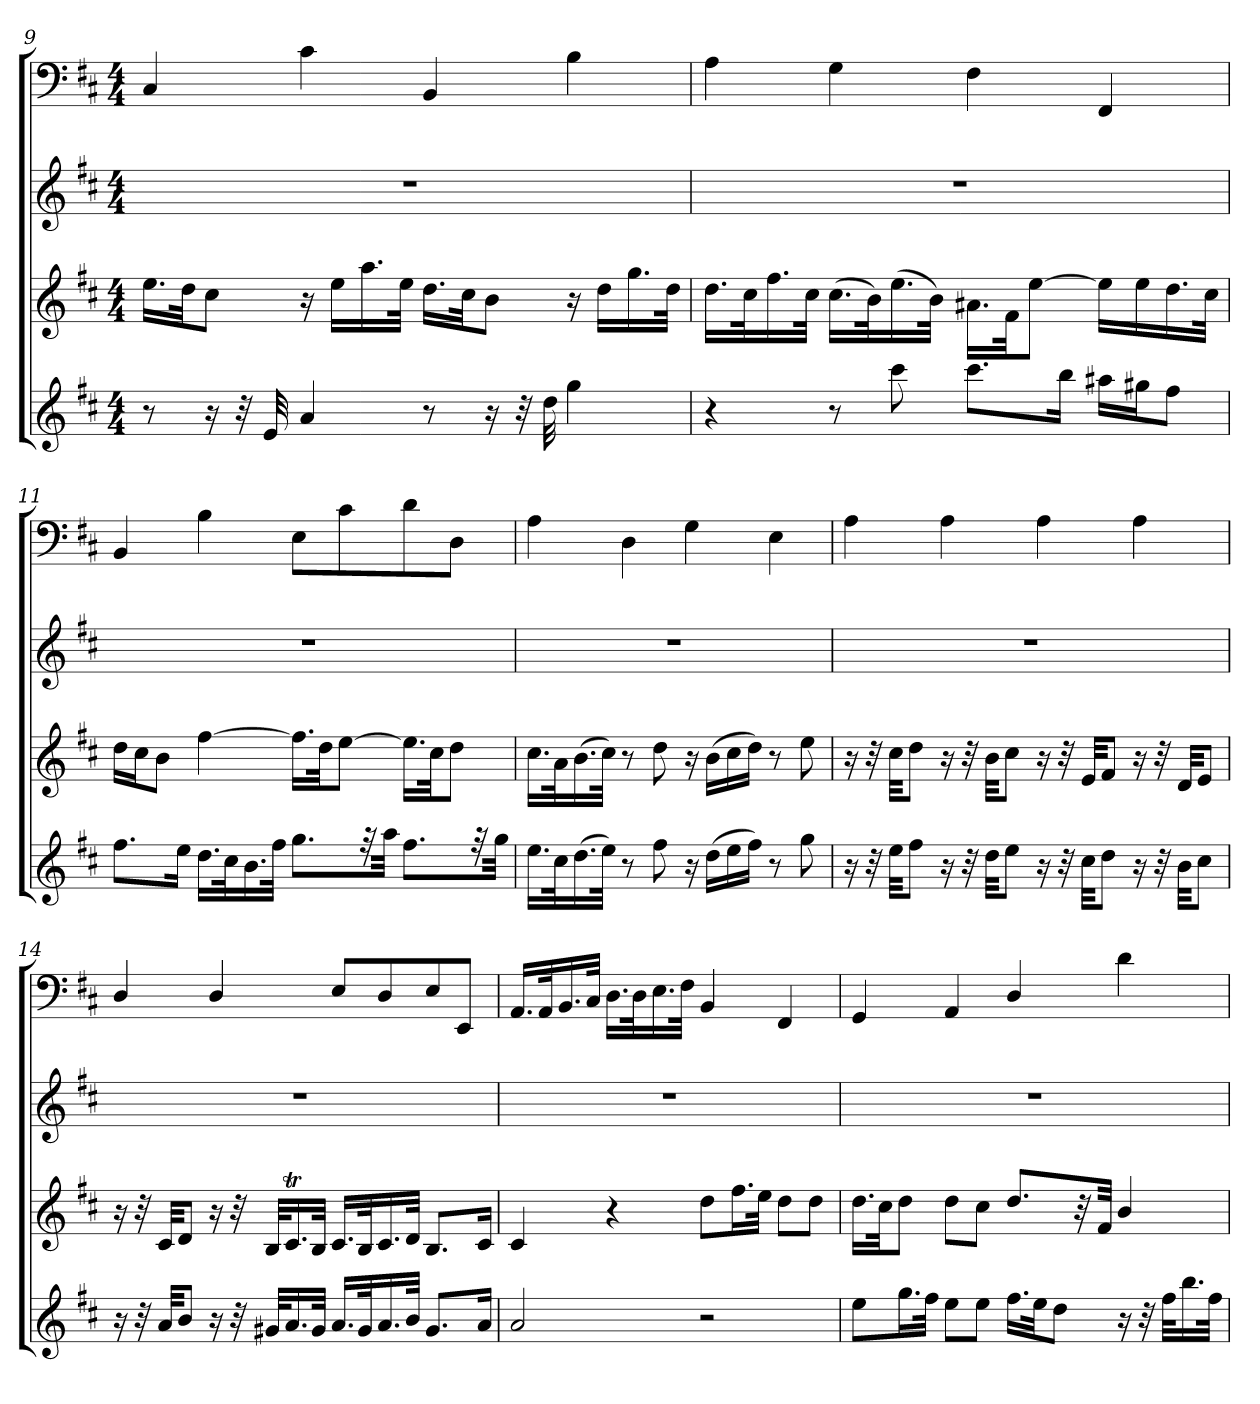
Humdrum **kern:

**kern	**kern	**kern	**kern
*part4	*part3	*part2	*part1
*staff4	*staff3	*staff2	*staff1
*clefG2	*clefG2	*clefG2	*clefF4
*k[f#c#]	*k[f#c#]	*k[f#c#]	*k[f#c#]
*b:	*b:	*b:	*b:
*M4/4	*M4/4	*M4/4	*M4/4
=9	=9	=9	=9
8r	16.ee\LL	1r	4C#/
.	32dd\JK	.	.
16r	8cc#\J	.	.
32r	.	.	.
32e/	.	.	.
4a/	16r	.	4c#\
.	16ee\LL	.	.
.	16.aa\	.	.
.	32ee\JJk	.	.
8r	16.dd\LL	.	4BB/
.	32cc#\JK	.	.
16r	8b\J	.	.
32r	.	.	.
32dd\	.	.	.
4gg\	16r	.	4B\
.	16dd\LL	.	.
.	16.gg\	.	.
.	32dd\JJk	.	.
=10	=10	=10	=10
4r	16.dd\LL	1r	4A\
.	32cc#\K	.	.
.	16.ff#\	.	.
.	32cc#\JJk	.	.
8r	(16.cc#\LL	.	4G\
.	32b\K)	.	.
8ccc#\	(16.ee\	.	.
.	32b\JJk)	.	.
8.ccc#\L	16.a#X\LL	.	4F#\
.	32f#\JK	.	.
.	[8ee\J	.	.
16bb\Jk	.	.	.
16aa#X\LL	16ee\LL]	.	4FF#/
16gg#X\J	16ee\	.	.
8ff#\J	16.dd\	.	.
.	32cc#\JJk	.	.
=11	=11	=11	=11
8.ff#\L	16dd\LL	1r	4BB/
.	16cc#\J	.	.
.	8b\J	.	.
16ee\Jk	.	.	.
16.dd\LL	[4ff#\	.	4B\
32cc#\K	.	.	.
16.b\	.	.	.
32ff#\JJk	.	.	.
8.gg\L	16.ff#\LL]	.	8E\L
.	32dd\JK	.	.
.	[8ee\J	.	8c#\
32r	.	.	.
32aa\Jkk	.	.	.
8.ff#\L	16.ee\LL]	.	8d\
.	32cc#\JK	.	.
.	8dd\J	.	8D\J
32r	.	.	.
32gg\Jkk	.	.	.
=12	=12	=12	=12
16.ee\LL	16.cc#\LL	1r	4A\
32cc#\K	32a\K	.	.
(16.dd\	(16.b\	.	.
32ee\JJk)	32cc#\JJk)	.	.
8r	8r	.	4D\
8ff#\	8dd\	.	.
16r	16r	.	4G\
(16dd\LL	(16b\LL	.	.
16ee\	16cc#\	.	.
16ff#\JJ)	16dd\JJ)	.	.
8r	8r	.	4E\
8gg\	8ee\	.	.
=13	=13	=13	=13
16r	16r	1r	4A\
32r	32r	.	.
32ee\KKL	32cc#\KKL	.	.
8ff#\J	8dd\J	.	.
16r	16r	.	4A\
32r	32r	.	.
32dd\KKL	32b\KKL	.	.
8ee\J	8cc#\J	.	.
16r	16r	.	4A\
32r	32r	.	.
32cc#\KKL	32e/KKL	.	.
8dd\J	8f#/J	.	.
16r	16r	.	4A\
32r	32r	.	.
32b\KKL	32d/KKL	.	.
8cc#\J	8e/J	.	.
=14	=14	=14	=14
16r	16r	1r	4D/
32r	32r	.	.
32a/KKL	32c#/KKL	.	.
8b/J	8d/J	.	.
16r	16r	.	4D/
32r	32r	.	.
32g#X/KLL	32B/KLL	.	.
16.a/	16.c#t/	.	.
32g#/JJk	32B/JJk	.	.
16.a/LL	16.c#/LL	.	8E/L
32g#/K	32B/K	.	.
16.a/	16.c#/	.	8D/
32b/JJk	32d/JJk	.	.
8.g#/L	8.B/L	.	8E/
.	.	.	8EE/J
16a/Jk	16c#/Jk	.	.
=15	=15	=15	=15
2a/	4c#/	1r	16.AA/LL
.	.	.	32AA/K
.	.	.	16.BB/
.	.	.	32C#/JJk
.	4r	.	16.D\LL
.	.	.	32D\K
.	.	.	16.E\
.	.	.	32F#\JJk
2r	8dd\L	.	4BB/
.	16.ff#\L	.	.
.	32ee\JJk	.	.
.	8dd\L	.	4FF#/
.	8dd\J	.	.
=16	=16	=16	=16
8ee\L	16.dd\LL	1r	4GG/
.	32cc#\JK	.	.
16.gg\L	8dd\J	.	.
32ff#\JJk	.	.	.
8ee\L	8dd\L	.	4AA/
8ee\J	8cc#\J	.	.
16.ff#\LL	8.dd/L	.	4D/
32ee\JK	.	.	.
8dd\J	.	.	.
.	32r	.	.
.	32f#/Jkk	.	.
16r	4b/	.	4d\
32r	.	.	.
32ff#\KLL	.	.	.
16.bb\	.	.	.
32ff#\JJk	.	.	.
=	=	=	=
*-	*-	*-	*-
